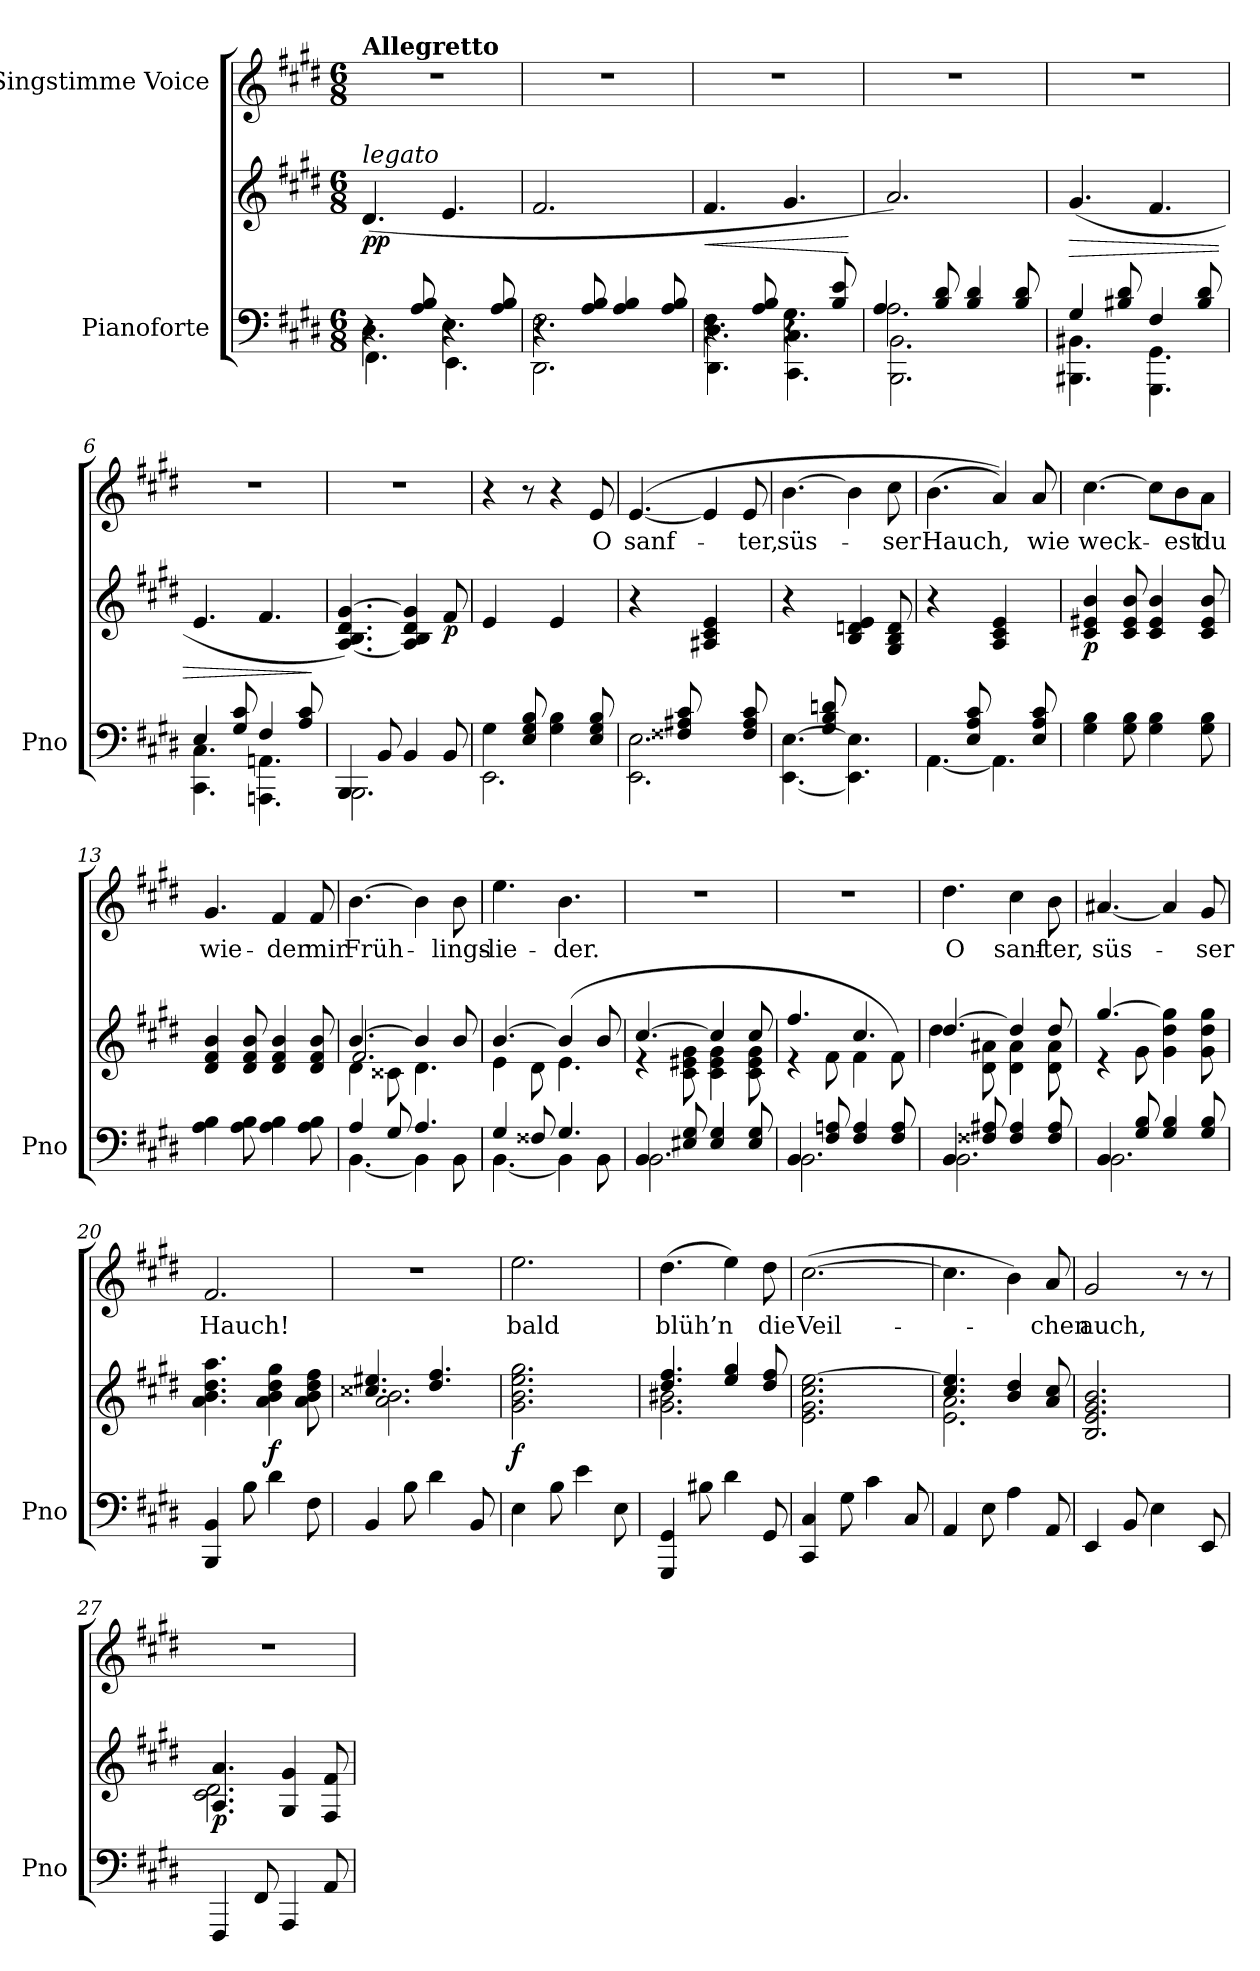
**kern	**kern	**dynam	**kern	**text
*part2	*part2	*part2	*part1	*part1
*staff3	*staff2	*staff2/3	*staff1	*staff1
*I"Pianoforte	*	*	*I"Singstimme Voice	*
*I'Pno	*	*	*	*
*clefF4	*clefG2	*	*clefG2	*
*k[f#c#g#d#]	*k[f#c#g#d#]	*	*k[f#c#g#d#]	*
*M6/8	*M6/8	*	*M6/8	*
=1	=1	=1	=1	=1
*^	*	*	*	*
*	*^	*	*	*	*
!	!	!	!	!	!LO:TX:a:B:t=Allegretto	!
!	!	!	!LO:TX:i:t=legato	!	!	!
!	!	!	!	!LO:DY:b	!	!
4.D#\	4r	4.FF#\	(4.d#/	pp	2.r	.
.	8A/ 8B/	.	.	.	.	.
4.E\	4r	4.EE\	4.e/	.	.	.
.	8A/ 8B/	.	.	.	.	.
=2	=2	=2	=2	=2	=2	=2
2.F#\	4r	2.DD#\	2.f#/	.	2.r	.
.	8A/ 8B/	.	.	.	.	.
.	4A/ 4B/	.	.	.	.	.
.	8A/ 8B/	.	.	.	.	.
=3	=3	=3	=3	=3	=3	=3
!	!	!	!	!LO:HP:b	!	!
4.F#\	4r	4.DD#\ 4.D#\	4.f#/	<	2.r	.
.	8A/ 8B/	.	.	.	.	.
4.G#\	4r	4.CC#\ 4.C#\	4.g#/	.	.	.
.	8B/ 8e/	.	.	.	.	.
*v	*v	*v	*	*	*	*
.	.	[	.	.
=4	=4	=4	=4	=4
*^	*	*	*	*
*	*^	*	*	*	*
2.A\	4A/	2.BBB\ 2.BB\	2.a/)	.	2.r	.
.	8B/ 8d#/	.	.	.	.	.
.	4B/ 4d#/	.	.	.	.	.
.	8B/ 8d#/	.	.	.	.	.
*	*v	*v	*	*	*	*
=5	=5	=5	=5	=5	=5
!	!	!	!LO:HP:b	!	!
4G#/	4.BBB#X\ 4.BB#X\	(4.g#/	>	2.r	.
8B#X/ 8d#/	.	.	.	.	.
4F#/	4.GGG#\ 4.GG#\	4.f#/	.	.	.
8B#/ 8d#/	.	.	.	.	.
=6	=6	=6	=6	=6	=6
4E/	4.CC#\ 4.C#\	4.e/	.	2.r	.
8G#/ 8c#/	.	.	.	.	.
4F#/	4.AAAn\ 4.AAn\	4.f#/	.	.	.
8A/ 8c#/	.	.	.	.	.
*v	*v	*	*	*	*
.	.	]	.	.
=7	=7	=7	=7	=7
*^	*	*	*	*
4BBB/	2.BBB\	[4.A/ 4.B/ 4.d#/ [4.g#/)	.	2.r	.
8BB/	.	.	.	.	.
4BB/	.	4A/] 4B/ 4d#/ 4g#/]	.	.	.
!	!	!	!LO:DY:b	!	!
8BB/	.	8f#/	p	.	.
=8	=8	=8	=8	=8	=8
*	*^	*	*	*	*
4ryy	4G#\	2.EE\	4e/	.	4r	.
8E/ 8G#/ 8B/	8ryy	.	8ryy	.	8r	.
4ryy	4G#\ 4B\	.	4e/	.	4r	.
8E/ 8G#/ 8B/	8ryy	.	8ryy	.	8e/	O
*	*v	*v	*	*	*	*
=9	=9	=9	=9	=9	=9
4ryy	2.EE\ 2.E\	4r	.	([4.e/	sanf-
8F##X/ 8A#X/ 8c#/	.	8ryy	.	.	.
4ryy	.	4A#X/ 4c#/ 4e/	.	4e/]	.
8F##/ 8A#/ 8c#/	.	8ryy	.	8e/	-ter,
=10	=10	=10	=10	=10	=10
4ryy	[4.EE\ [<4.E\	4r	.	[4.b\	süs-
8G#/ 8B/ 8dn/	.	8ryy	.	.	.
4.ryy	4.EE\] 4.E\]	4B/ 4dn/ 4e/	.	4b\]	.
.	.	8G#/ 8B/ 8d/	.	8cc#\	-ser
=11	=11	=11	=11	=11	=11
4ryy	[<4.AA\	4r	.	(4.b\	Hauch,
8E/ 8A/ 8c#/	.	8ryy	.	.	.
4ryy	4.AA\]	4A/ 4c#/ 4e/	.	4a/))	.
8E/ 8A/ 8c#/	.	8ryy	.	8a/	wie
*v	*v	*	*	*	*
=12	=12	=12	=12	=12
!	!	!LO:DY:b	!	!
4G#\ 4B\	4c#/ 4e#X/ 4b/	p	[4.cc#\	weck-
8G#\ 8B\	8c#/ 8e#/ 8b/	.	.	.
4G#\ 4B\	4c#/ 4e#/ 4b/	.	8cc#\L]	.
.	.	.	8b\	-est
8G#\ 8B\	8c#/ 8e#/ 8b/	.	8a\J	du
=13	=13	=13	=13	=13
4A\ 4B\	4d#/ 4f#/ 4b/	.	4.g#/	wie-
8A\ 8B\	8d#/ 8f#/ 8b/	.	.	.
4A\ 4B\	4d#/ 4f#/ 4b/	.	4f#/	-der
8A\ 8B\	8d#/ 8f#/ 8b/	.	8f#/	mir
=14	=14	=14	=14	=14
*^	*^	*	*	*
*	*	*	*^	*	*	*
4A/	[4.BB\	[4.b/	4d#\	2.f#/	.	[4.b\	Früh-
8G#/	.	.	8c##X\	.	.	.	.
4.A/	4BB\]	4b/]	4.d#\	.	.	4b\]	.
.	8BB\	8b/	.	.	.	8b\	-lings-
*	*	*	*v	*v	*	*	*
=15	=15	=15	=15	=15	=15	=15
4G#/	[4.BB\	[4.b/	4e\	.	4.ee\	-lie-
8F##X/	.	.	8d#\	.	.	.
4.G#/	4BB\]	(4b/]	4.e\	.	4.b\	-der.
.	8BB\	8b/	.	.	.	.
=16	=16	=16	=16	=16	=16	=16
4BB/	2.BB\	[4.cc#/	4r	.	2.r	.
8E#X/ 8G#/	.	.	8c#\ 8e#X\ 8g#\	.	.	.
4E#/ 4G#/	.	4cc#/]	4c#\ 4e#\ 4g#\	.	.	.
8E#/ 8G#/	.	8cc#/	8c#\ 8e#\ 8g#\	.	.	.
=17	=17	=17	=17	=17	=17	=17
4BB/	2.BB\	4.ff#/	4r	.	2.r	.
8F#/ 8An/	.	.	8f#\	.	.	.
4F#/ 4A/	.	4.cc#/	4f#\	.	.	.
8F#/ 8A/	.	.	8f#\)	.	.	.
=18	=18	=18	=18	=18	=18	=18
4BB/	2.BB\	[4.dd#/	4dd#\	.	4.dd#\	O
8F##X/ 8A#X/	.	.	8d#\ 8a#X\	.	.	.
4F##/ 4A#/	.	4dd#/]	4d#\ 4a#\	.	4cc#\	sanf-
8F##/ 8A#/	.	8dd#/	8d#\ 8a#\	.	8b\	-ter,
=19	=19	=19	=19	=19	=19	=19
4BB/	2.BB\	[4.gg#/	4r	.	[4.a#X/	süs-
8G#/ 8B/	.	.	8g#\	.	.	.
4G#/ 4B/	.	4g#\ 4dd#\ 4gg#\]	4ryy	.	4a#/]	.
8G#/ 8B/	.	8g#\ 8dd#\ 8gg#\	8ryy	.	8g#/	-ser
*v	*v	*	*	*	*	*
*	*v	*v	*	*	*
=20	=20	=20	=20	=20
4BBB/ 4BB/	4.a\ 4.b\ 4.dd#\ 4.aa\	.	2.f#/	Hauch!
8B\	.	.	.	.
!	!	!LO:DY:b	!	!
4d#\	4a\ 4b\ 4dd#\ 4gg#\	f	.	.
8F#\	8a\ 8b\ 8dd#\ 8ff#\	.	.	.
=21	=21	=21	=21	=21
*	*^	*	*	*
4BB/	4.cc##X/ 4.ee#X/	2.a\ 2.b\	.	2.r	.
8B\	.	.	.	.	.
4d#\	4.dd#/ 4.ff#/	.	.	.	.
8BB/	.	.	.	.	.
*	*v	*v	*	*	*
=22	=22	=22	=22	=22
!	!	!LO:DY:b	!	!
4E\	2.g#\ 2.b\ 2.ee\ 2.gg#\	f	2.ee\	bald
8B\	.	.	.	.
4e\	.	.	.	.
8E\	.	.	.	.
=23	=23	=23	=23	=23
*	*^	*	*	*
4GGG#/ 4GG#/	4.dd#/ 4.ff#/	2.g#\ 2.b#X\	.	(4.dd#\	blüh’n
8B#X\	.	.	.	.	.
4d#\	4ee/ 4gg#/	.	.	4ee\)	.
8GG#/	8dd#/ 8ff#/	.	.	8dd#\	die
*	*v	*v	*	*	*
=24	=24	=24	=24	=24
4CC#/ 4C#/	2.e\ 2.g#\ 2.cc#\ [>2.ee\	.	([2.cc#\	Veil-
8G#\	.	.	.	.
4c#\	.	.	.	.
8C#/	.	.	.	.
=25	=25	=25	=25	=25
*	*^	*	*	*
4AA/	4.cc#/ 4.ee/]	2.e\ 2.a\	.	4.cc#\]	.
8E\	.	.	.	.	.
4A\	4b/ 4dd#/	.	.	4b\)	.
8AA/	8a/ 8cc#/	.	.	8a/	-chen
*	*v	*v	*	*	*
=26	=26	=26	=26	=26
4EE/	2.B/ 2.e/ 2.g#/ 2.b/	.	2g#/	auch,
8BB/	.	.	.	.
4E\	.	.	.	.
.	.	.	8r	.
8EE/	.	.	8r	.
=27	=27	=27	=27	=27
*	*^	*	*	*
!	!	!	!LO:DY:b	!	!
4FFF#/	4.A/ 4.a/	2.c#\ 2.d#\	p	2.r	.
8FF#/	.	.	.	.	.
4AAA/	4G#/ 4g#/	.	.	.	.
8AA/	8F#/ 8f#/	.	.	.	.
*	*v	*v	*	*	*
=	=	=	=	=
*-	*-	*-	*-	*-
